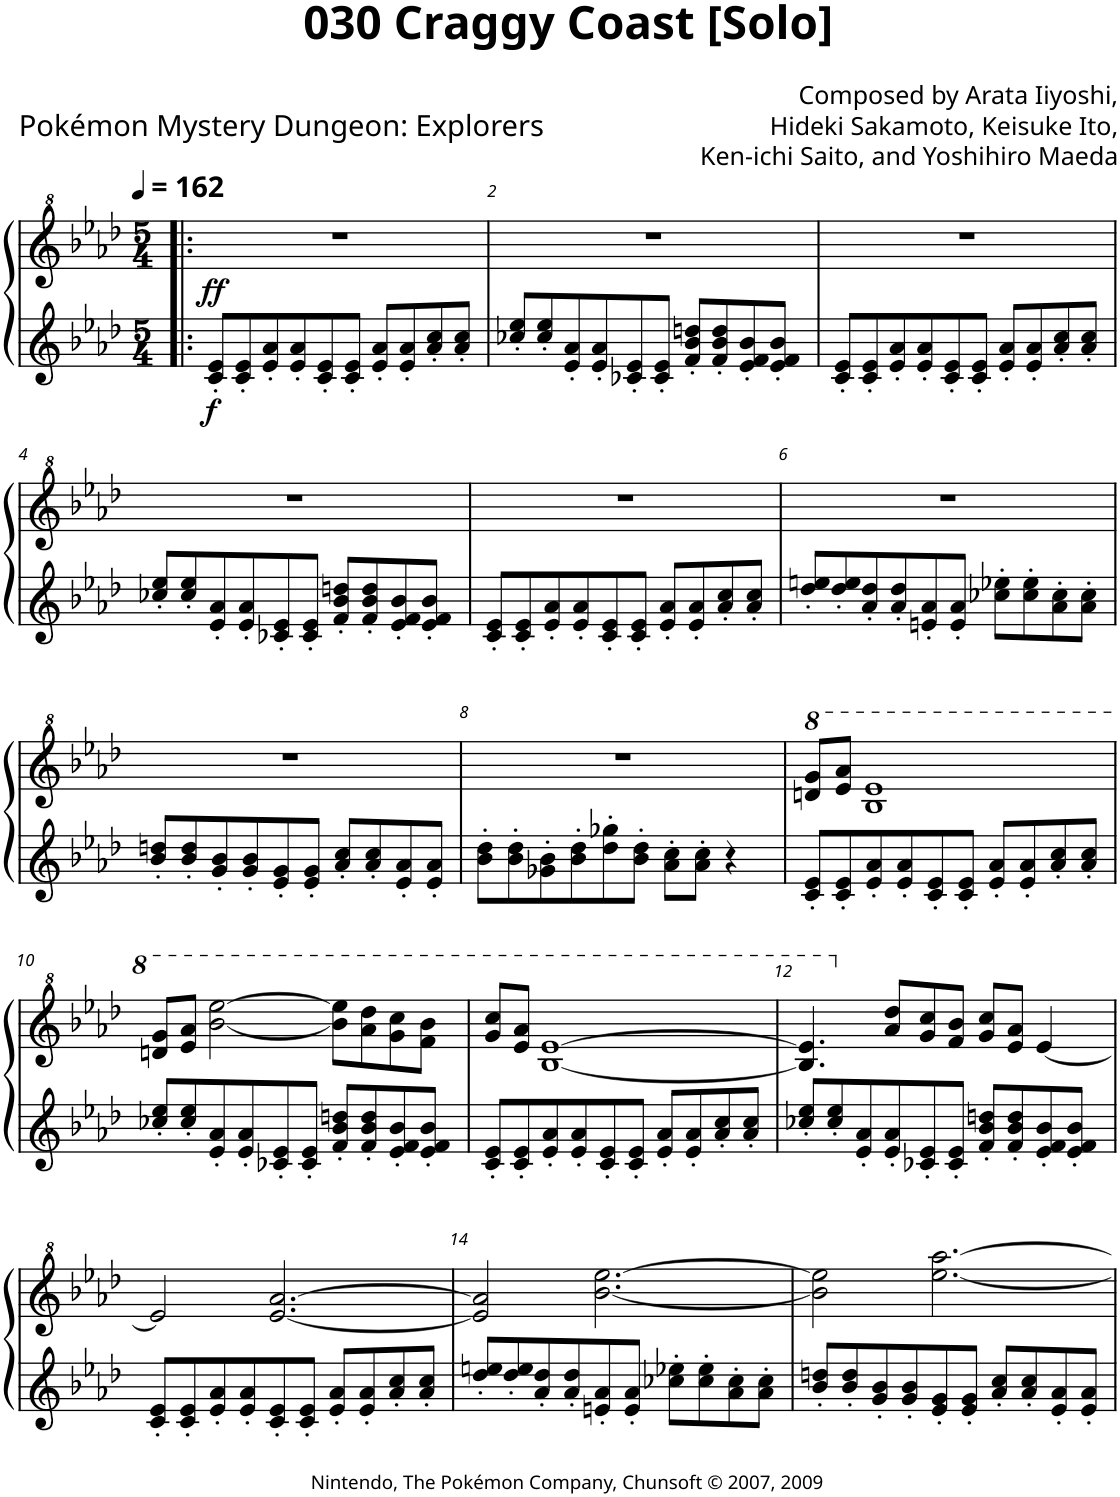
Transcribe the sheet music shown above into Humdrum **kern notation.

**kern	**dynam	**kern	**dynam
*part2	*part2	*part1	*part1
*staff2	*staff2	*staff1	*staff1
*I"Piano 3	*	*I"Piano	*
*I'Pno	*	*I'Pno	*
*clefG2	*	*clefG^2	*
*k[b-e-a-d-]	*	*k[b-e-a-d-]	*
*M5/4	*	*M5/4	*
*MM162	*	*MM162	*
=1!|:	=1!|:	=1!|:	=1!|:
!	!LO:DY:b	!	!LO:DY:b
8c/' 8e-/'L	f	4%5r	ff
8c/' 8e-/'	.	.	.
8e-/' 8a-/'	.	.	.
8e-/' 8a-/'	.	.	.
8c/' 8e-/'	.	.	.
8c/' 8e-/'J	.	.	.
8e-/' 8a-/'L	.	.	.
8e-/' 8a-/'	.	.	.
8a-/' 8cc/'	.	.	.
8a-/' 8cc/'J	.	.	.
=2	=2	=2	=2
8cc-X/' 8ee-/'L	.	4%5r	.
8cc-/' 8ee-/'	.	.	.
8e-/' 8a-/'	.	.	.
8e-/' 8a-/'	.	.	.
8c-X/' 8e-/'	.	.	.
8c-/' 8e-/'J	.	.	.
8f/' 8b-/' 8ddn/'L	.	.	.
8f/' 8b-/' 8dd/'	.	.	.
8e-/' 8f/' 8b-/'	.	.	.
8e-/' 8f/' 8b-/'J	.	.	.
=3	=3	=3	=3
8c/' 8e-/'L	.	4%5r	.
8c/' 8e-/'	.	.	.
8e-/' 8a-/'	.	.	.
8e-/' 8a-/'	.	.	.
8c/' 8e-/'	.	.	.
8c/' 8e-/'J	.	.	.
8e-/' 8a-/'L	.	.	.
8e-/' 8a-/'	.	.	.
8a-/' 8cc/'	.	.	.
8a-/' 8cc/'J	.	.	.
!!LO:LB:g=z
=4	=4	=4	=4
8cc-X/' 8ee-/'L	.	4%5r	.
8cc-/' 8ee-/'	.	.	.
8e-/' 8a-/'	.	.	.
8e-/' 8a-/'	.	.	.
8c-X/' 8e-/'	.	.	.
8c-/' 8e-/'J	.	.	.
8f/' 8b-/' 8ddn/'L	.	.	.
8f/' 8b-/' 8dd/'	.	.	.
8e-/' 8f/' 8b-/'	.	.	.
8e-/' 8f/' 8b-/'J	.	.	.
=5	=5	=5	=5
8c/' 8e-/'L	.	4%5r	.
8c/' 8e-/'	.	.	.
8e-/' 8a-/'	.	.	.
8e-/' 8a-/'	.	.	.
8c/' 8e-/'	.	.	.
8c/' 8e-/'J	.	.	.
8e-/' 8a-/'L	.	.	.
8e-/' 8a-/'	.	.	.
8a-/' 8cc/'	.	.	.
8a-/' 8cc/'J	.	.	.
=6	=6	=6	=6
8dd-/' 8een/'L	.	4%5r	.
8dd-/' 8ee/'	.	.	.
8a-/' 8dd-/'	.	.	.
8a-/' 8dd-/'	.	.	.
8en/' 8a-/'	.	.	.
8e/' 8a-/'J	.	.	.
8cc-X\' 8ee-X\'L	.	.	.
8cc-\' 8ee-\'	.	.	.
8a-\' 8cc-\'	.	.	.
8a-\' 8cc-\'J	.	.	.
!!LO:LB:g=z
=7	=7	=7	=7
8b-/' 8ddn/'L	.	4%5r	.
8b-/' 8dd/'	.	.	.
8g/' 8b-/'	.	.	.
8g/' 8b-/'	.	.	.
8e-/' 8g/'	.	.	.
8e-/' 8g/'J	.	.	.
8a-/' 8cc/'L	.	.	.
8a-/' 8cc/'	.	.	.
8e-/' 8a-/'	.	.	.
8e-/' 8a-/'J	.	.	.
=8	=8	=8	=8
8b-\' 8dd-\'L	.	4%5r	.
8b-\' 8dd-\'	.	.	.
8g-X\' 8b-\'	.	.	.
8b-\' 8dd-\'	.	.	.
8dd-\' 8gg-X\'	.	.	.
8b-\' 8dd-\'J	.	.	.
8a-\' 8cc\'L	.	.	.
8a-\' 8cc\'J	.	.	.
4r	.	.	.
=9	=9	=9	=9
*	*	*8va	*
8c/' 8e-/'L	.	8dddn/ 8ggg/L	.
8c/' 8e-/'	.	8eee-/ 8aaa-/J	.
8e-/' 8a-/'	.	1bb- 1eee-	.
8e-/' 8a-/'	.	.	.
8c/' 8e-/'	.	.	.
8c/' 8e-/'J	.	.	.
8e-/' 8a-/'L	.	.	.
8e-/' 8a-/'	.	.	.
8a-/' 8cc/'	.	.	.
8a-/' 8cc/'J	.	.	.
!!LO:LB:g=z
=10	=10	=10	=10
8cc-X/' 8ee-/'L	.	8dddn/ 8ggg/L	.
8cc-/' 8ee-/'	.	8eee-/ 8aaa-/J	.
8e-/' 8a-/'	.	[2bbb-\ [2eeee-\	.
8e-/' 8a-/'	.	.	.
8c-X/' 8e-/'	.	.	.
8c-/' 8e-/'J	.	.	.
8f/' 8b-/' 8ddn/'L	.	8bbb-\] 8eeee-\]L	.
8f/' 8b-/' 8dd/'	.	8aaa-\ 8dddd-\	.
8e-/' 8f/' 8b-/'	.	8ggg\ 8cccc\	.
8e-/' 8f/' 8b-/'J	.	8fff\ 8bbb-\J	.
=11	=11	=11	=11
8c/' 8e-/'L	.	8ggg/ 8cccc/L	.
8c/' 8e-/'	.	8eee-/ 8aaa-/J	.
8e-/' 8a-/'	.	[1bb- [1eee-	.
8e-/' 8a-/'	.	.	.
8c/' 8e-/'	.	.	.
8c/' 8e-/'J	.	.	.
8e-/' 8a-/'L	.	.	.
8e-/' 8a-/'	.	.	.
8a-/' 8cc/'	.	.	.
8a-/' 8cc/'J	.	.	.
=12	=12	=12	=12
8cc-X/' 8ee-/'L	.	4.bb-/] 4.eee-/]	.
8cc-/' 8ee-/'	.	.	.
8e-/' 8a-/'	.	.	.
*	*	*X8va	*
8e-/' 8a-/'	.	8aa-/ 8ddd-/L	.
8c-X/' 8e-/'	.	8gg/ 8ccc/	.
8c-/' 8e-/'J	.	8ff/ 8bb-/J	.
8f/' 8b-/' 8ddn/'L	.	8gg/ 8ccc/L	.
8f/' 8b-/' 8dd/'	.	8ee-/ 8aa-/J	.
8e-/' 8f/' 8b-/'	.	[4ee-/	.
8e-/' 8f/' 8b-/'J	.	.	.
!!LO:LB:g=z
=13	=13	=13	=13
8c/' 8e-/'L	.	2ee-/]	.
8c/' 8e-/'	.	.	.
8e-/' 8a-/'	.	.	.
8e-/' 8a-/'	.	.	.
8c/' 8e-/'	.	[2.ee-/ [2.aa-/	.
8c/' 8e-/'J	.	.	.
8e-/' 8a-/'L	.	.	.
8e-/' 8a-/'	.	.	.
8a-/' 8cc/'	.	.	.
8a-/' 8cc/'J	.	.	.
=14	=14	=14	=14
8dd-/' 8een/'L	.	2ee-/] 2aa-/]	.
8dd-/' 8ee/'	.	.	.
8a-/' 8dd-/'	.	.	.
8a-/' 8dd-/'	.	.	.
8en/' 8a-/'	.	[2.bb-\ [2.eee-\	.
8e/' 8a-/'J	.	.	.
8cc-X\' 8ee-X\'L	.	.	.
8cc-\' 8ee-\'	.	.	.
8a-\' 8cc-\'	.	.	.
8a-\' 8cc-\'J	.	.	.
=15	=15	=15	=15
8b-/' 8ddn/'L	.	2bb-\] 2eee-\]	.
8b-/' 8dd/'	.	.	.
8g/' 8b-/'	.	.	.
8g/' 8b-/'	.	.	.
8e-/' 8g/'	.	[2.eee-\ [2.aaa-\	.
8e-/' 8g/'J	.	.	.
8a-/' 8cc/'L	.	.	.
8a-/' 8cc/'	.	.	.
8e-/' 8a-/'	.	.	.
8e-/' 8a-/'J	.	.	.
=	=	=	=
*-	*-	*-	*-
